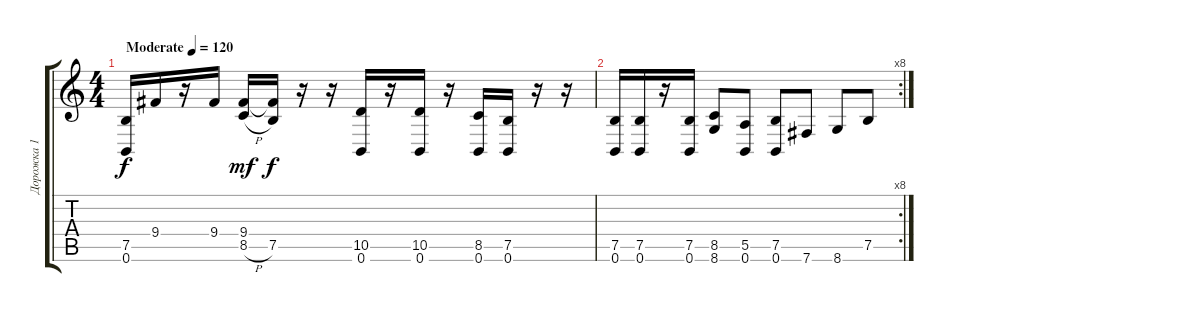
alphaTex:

\track ("Дорожка 1" "Дорожка 1") {instrument overdrivenguitar}
\staff {score tabs}
\tuning (B3 Gb3 D3 A2 E2 B1) {hide}
\ts (4 4)
\tempo (120 "Moderate")
\clef g2
\ks c
(7.5 0.6).16{dy f instrument overdrivenguitar} 9.4.16 r.16 9.4.16 (9.4 8.5{h}).16{dy mf} (9.4{t} 7.5).16{dy f} r.16 r.16 (10.5 0.6).16 r.16 (10.5 0.6).16 r.16 (8.5 0.6).16 (7.5 0.6).16 r.16 r.16 |
\rc 8
(7.5 0.6).16 (7.5 0.6).16 r.16 (7.5 0.6).16 (8.5 8.6).8 (5.5 0.6).8 (7.5 0.6).8 7.6.8 8.6.8 7.5.8
